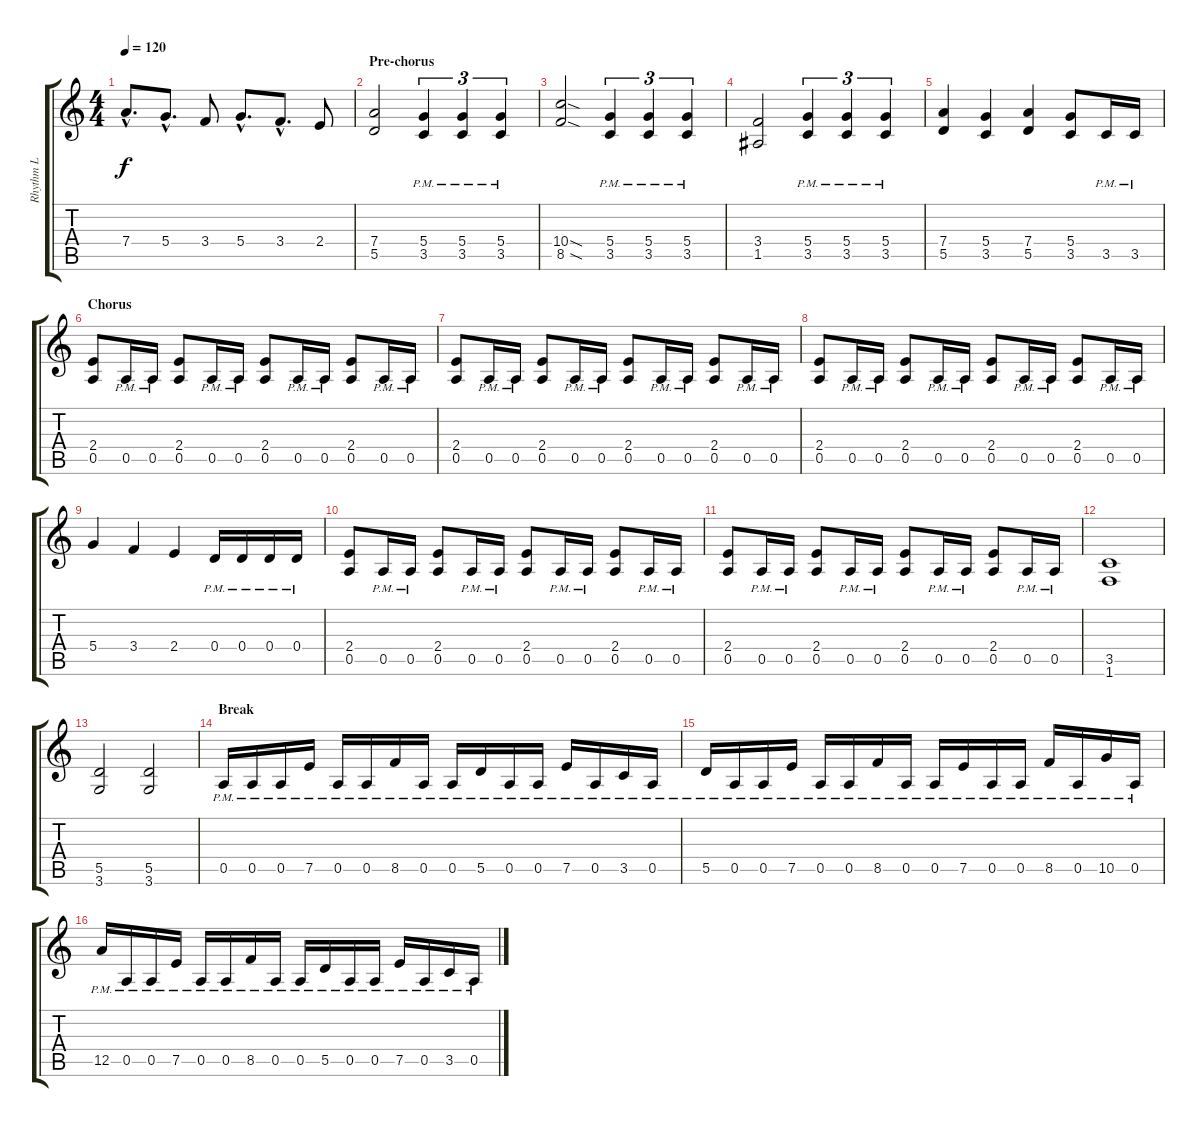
\track ("Rhythm L" "Rhythm L") {instrument distortionguitar}
\staff {score tabs}
\tuning (E4 B3 G3 D3 A2 E2) {hide}
\ts (4 4)
\tempo 120
\clef g2
\ks c
7.4{hac}.8{d dy f} 5.4{hac}.8{d} 3.4.8 5.4{hac}.8{d} 3.4{hac}.8{d} 2.4.8 |
\section ("" "Pre-chorus")
(7.4 5.5).2 (5.4{pm} 3.5{pm}).4{tu (3 2)} (5.4{pm} 3.5{pm}).4{tu (3 2)} (5.4{pm} 3.5{pm}).4{tu (3 2)} |
(10.4{sod} 8.5{sod}).2 (5.4{pm} 3.5{pm}).4{tu (3 2)} (5.4{pm} 3.5{pm}).4{tu (3 2)} (5.4{pm} 3.5{pm}).4{tu (3 2)} |
(3.4 1.5).2 (5.4{pm} 3.5{pm}).4{tu (3 2)} (5.4{pm} 3.5{pm}).4{tu (3 2)} (5.4{pm} 3.5{pm}).4{tu (3 2)} |
(7.4 5.5).4 (5.4 3.5).4 (7.4 5.5).4 (5.4 3.5).8 3.5{pm}.16 3.5{pm}.16 |
\section ("" "Chorus")
(2.4 0.5).8 0.5{pm}.16 0.5{pm}.16 (2.4 0.5).8 0.5{pm}.16 0.5{pm}.16 (2.4 0.5).8 0.5{pm}.16 0.5{pm}.16 (2.4 0.5).8 0.5{pm}.16 0.5{pm}.16 |
(2.4 0.5).8 0.5{pm}.16 0.5{pm}.16 (2.4 0.5).8 0.5{pm}.16 0.5{pm}.16 (2.4 0.5).8 0.5{pm}.16 0.5{pm}.16 (2.4 0.5).8 0.5{pm}.16 0.5{pm}.16 |
(2.4 0.5).8 0.5{pm}.16 0.5{pm}.16 (2.4 0.5).8 0.5{pm}.16 0.5{pm}.16 (2.4 0.5).8 0.5{pm}.16 0.5{pm}.16 (2.4 0.5).8 0.5{pm}.16 0.5{pm}.16 |
5.4.4 3.4.4 2.4.4 0.4{pm}.16 0.4{pm}.16 0.4{pm}.16 0.4{pm}.16 |
(2.4 0.5).8 0.5{pm}.16 0.5{pm}.16 (2.4 0.5).8 0.5{pm}.16 0.5{pm}.16 (2.4 0.5).8 0.5{pm}.16 0.5{pm}.16 (2.4 0.5).8 0.5{pm}.16 0.5{pm}.16 |
(2.4 0.5).8 0.5{pm}.16 0.5{pm}.16 (2.4 0.5).8 0.5{pm}.16 0.5{pm}.16 (2.4 0.5).8 0.5{pm}.16 0.5{pm}.16 (2.4 0.5).8 0.5{pm}.16 0.5{pm}.16 |
(3.5 1.6).1 |
(5.5 3.6).2 (5.5 3.6).2 |
\section ("" "Break")
0.5{pm}.16 0.5{pm}.16 0.5{pm}.16 7.5{pm}.16 0.5{pm}.16 0.5{pm}.16 8.5{pm}.16 0.5{pm}.16 0.5{pm}.16 5.5{pm}.16 0.5{pm}.16 0.5{pm}.16 7.5{pm}.16 0.5{pm}.16 3.5{pm}.16 0.5{pm}.16 |
5.5{pm}.16 0.5{pm}.16 0.5{pm}.16 7.5{pm}.16 0.5{pm}.16 0.5{pm}.16 8.5{pm}.16 0.5{pm}.16 0.5{pm}.16 7.5{pm}.16 0.5{pm}.16 0.5{pm}.16 8.5{pm}.16 0.5{pm}.16 10.5{pm}.16 0.5{pm}.16 |
12.5{pm}.16 0.5{pm}.16 0.5{pm}.16 7.5{pm}.16 0.5{pm}.16 0.5{pm}.16 8.5{pm}.16 0.5{pm}.16 0.5{pm}.16 5.5{pm}.16 0.5{pm}.16 0.5{pm}.16 7.5{pm}.16 0.5{pm}.16 3.5{pm}.16 0.5{pm}.16
